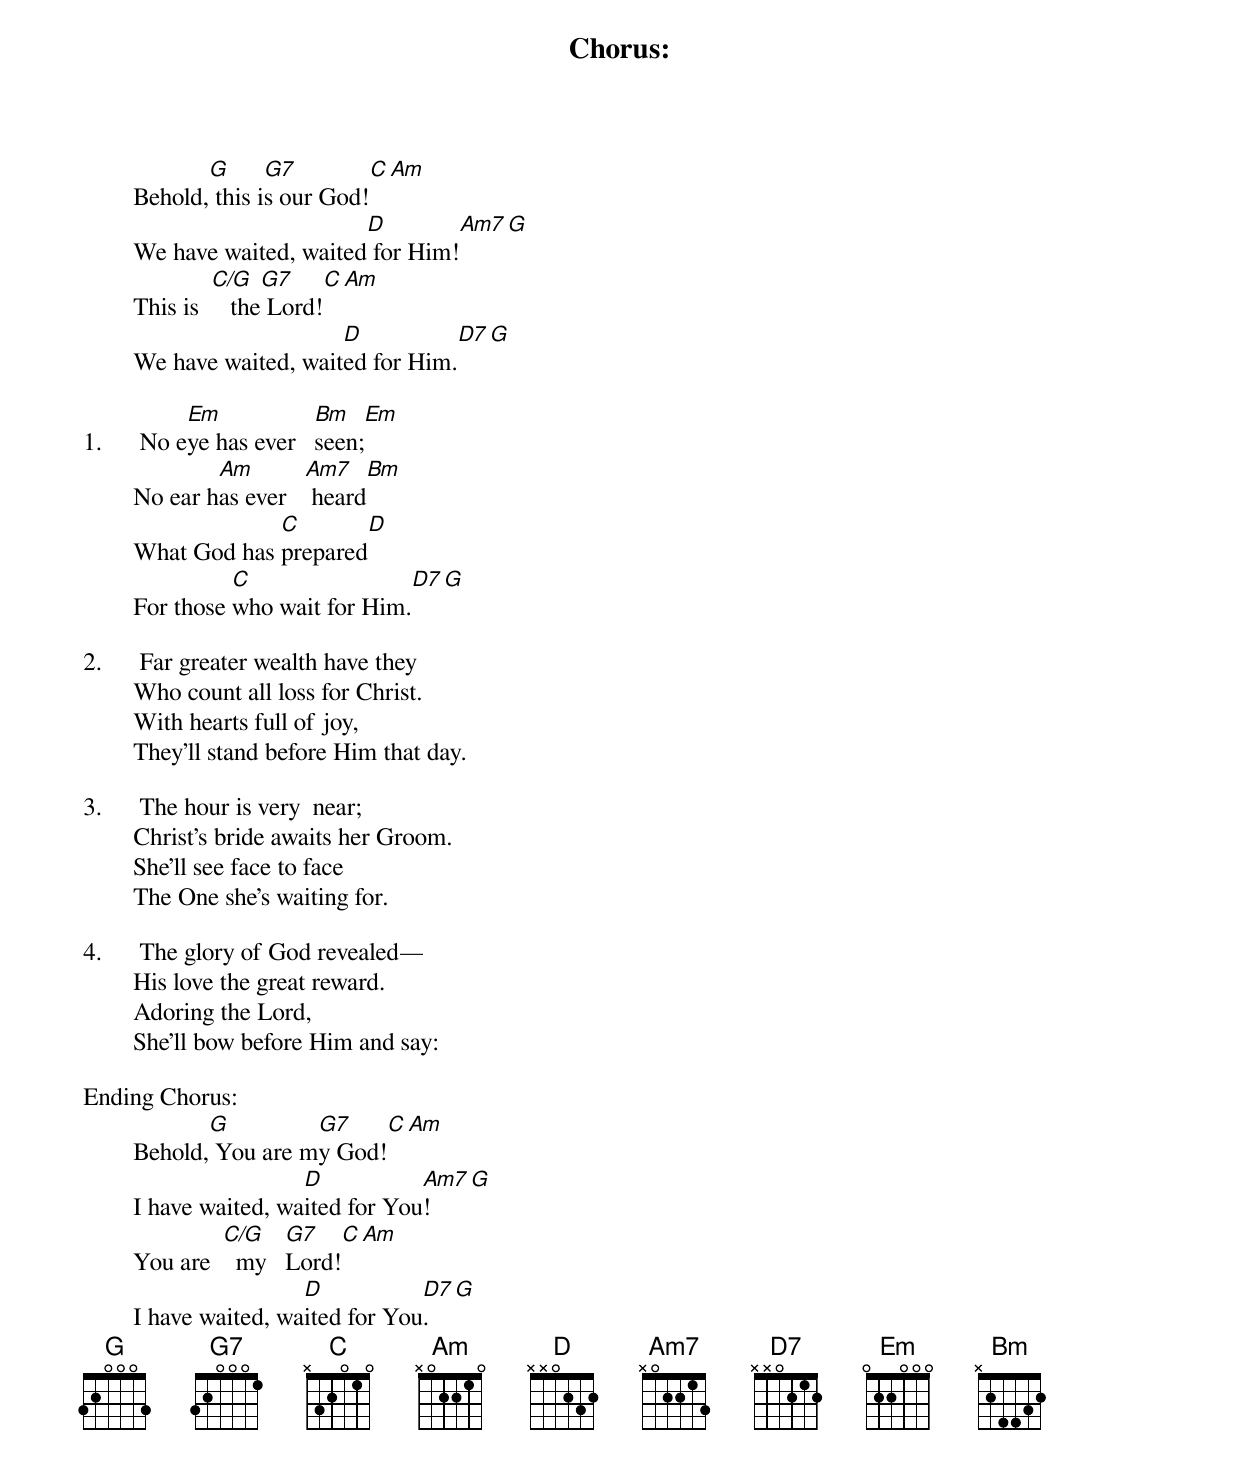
Chorus:
	       G      G7                   C    Am
	Behold, this is our God!
	                      D           Am7              G
	We have waited, waited for Him!
	         C/G   G7     C      Am
	This is     the Lord!
	                    D             D7                G
	We have waited, waited for Him.

            Em            Bm      Em
1.	No eye has ever   seen;
	        Am        Am7      Bm
	No ear has ever    heard
	             C                   D
	What God has prepared
	          C                 D7            G
	For those who wait for Him.

2.	Far greater wealth have they
	Who count all loss for Christ.
	With hearts full of joy,
	They’ll stand before Him that day.

3.	The hour is very  near;
	Christ’s bride awaits her Groom.
	She’ll see face to face
	The One she’s waiting for.

4.	The glory of God revealed—
	His love the great reward.
	Adoring the Lord,
	She’ll bow before Him and say:

Ending Chorus:
	       G         G7                    C     Am
	Behold, You are my God!
	                 D           Am7               G
	I have waited, waited for You!
	         C/G    G7       C       Am
	You are    my   Lord!
	                 D           D7                 G
	I have waited, waited for You.
